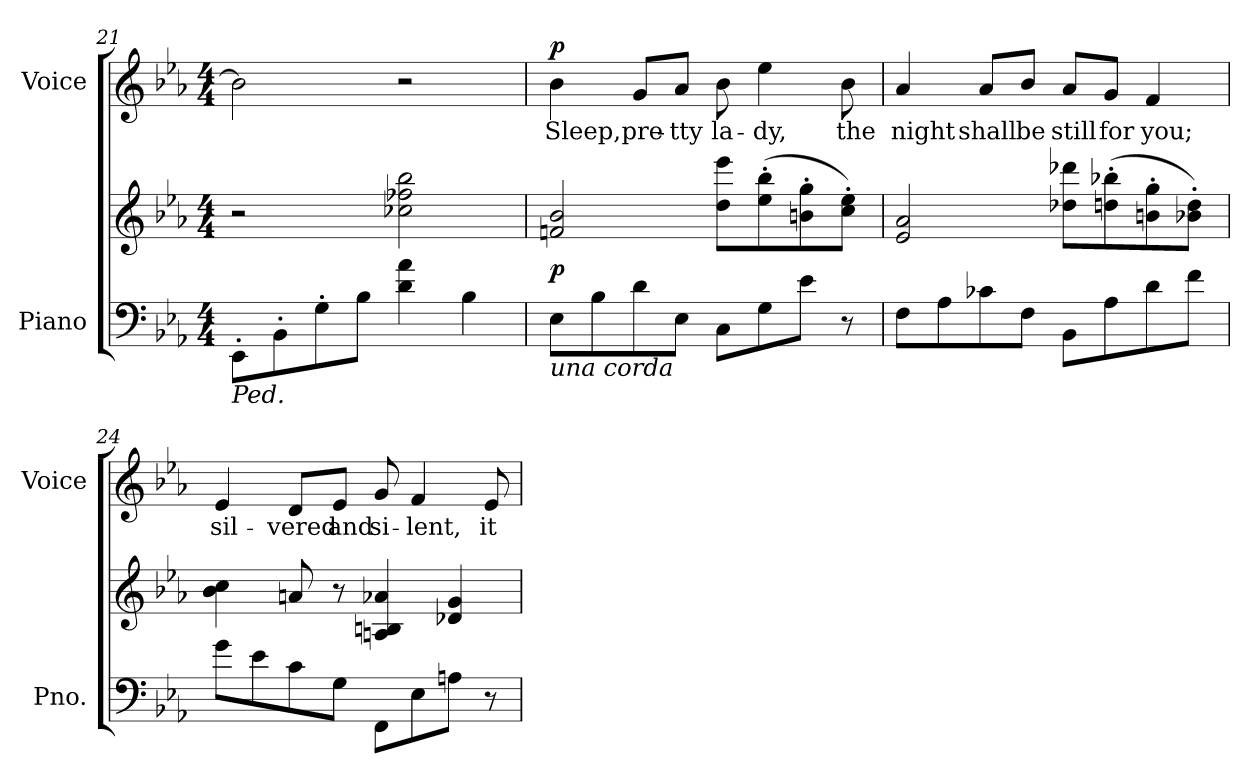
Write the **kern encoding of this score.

**kern	**kern	**dynam	**kern	**text	**dynam
*part2	*part2	*part2	*part1	*part1	*part1
*staff3	*staff2	*staff2/3	*staff1	*staff1	*staff1
*I"Piano	*	*	*I"Voice	*	*
*I'Pno.	*	*	*I'Voice	*	*
*clefF4	*clefG2	*	*clefG2	*	*
*k[b-e-a-]	*k[b-e-a-]	*	*k[b-e-a-]	*	*
*E-:	*E-:	*	*E-:	*	*
*M4/4	*M4/4	*	*M4/4	*	*
=21	=21	=21	=21	=21	=21
!LO:TX:b:i:t=Ped.	!	!	!	!	!
8EE-'i\L	2r	.	2b-i\]	.	.
8BB-'i\	.	.	.	.	.
8G'i\	.	.	.	.	.
8B-i\J	.	.	.	.	.
4di\ 4a-i	2cc-Xi\ 2ff-Xi 2bb-i	.	2r	.	.
4B-i\	.	.	.	.	.
=22	=22	=22	=22	=22	=22
!LO:TX:b:i:t=una corda	!	!	!	!	!
!	!	!	!	!LO:LY:b:color=#000000	!
8E-i\L	2fni/ 2b-i	p	4b-i\	Sleep,	p
8B-i\	.	.	.	.	.
!	!	!	!	!LO:LY:b:color=#000000	!
8di\	.	.	8gi/L	pre-	.
!	!	!	!	!LO:LY:b:color=#000000	!
8E-i\J	.	.	8a-i/J	-tty	.
!	!	!	!	!LO:LY:b:color=#000000	!
8Ci\L	8ddi\ 8eee-iL	.	8b-i\	la-	.
!	!	!	!	!LO:LY:b:color=#000000	!
8Gi\	(8ee-i\' 8bb-i'	.	4ee-i\	-dy,	.
8e-i\J	8bni\' 8ggi'	.	.	.	.
!	!	!	!	!LO:LY:b:color=#000000	!
8r	8cci\' 8ee-i'J)	.	8b-i\	the	.
!!LO:LB:g=z
=23	=23	=23	=23	=23	=23
!	!	!	!	!LO:LY:b:color=#000000	!
8Fi\L	2e-i/ 2a-i	.	4a-i/	night	.
8A-i\	.	.	.	.	.
!	!	!	!	!LO:LY:b:color=#000000	!
8c-Xi\	.	.	8a-i/L	shall	.
!	!	!	!	!LO:LY:b:color=#000000	!
8Fi\J	.	.	8b-i/J	be	.
!	!	!	!	!LO:LY:b:color=#000000	!
8BB-i\L	8dd-Xi\ 8ddd-XiL	.	8a-i/L	still	.
!	!	!	!	!LO:LY:b:color=#000000	!
8A-i\	(8ddni\' 8bb-Xi'	.	8gi/J	for	.
!	!	!	!	!LO:LY:b:color=#000000	!
8di\	8bni\' 8ggi'	.	4fi/	you;	.
8fi\J	8b-Xi\' 8ddi'J)	.	.	.	.
=24	=24	=24	=24	=24	=24
!	!	!	!	!LO:LY:b:color=#000000	!
8gi\L	4b-i\ 4cci	.	4e-i/	sil-	.
8e-i\	.	.	.	.	.
!	!	!	!	!LO:LY:b:color=#000000	!
8ci\	8ani/	.	8di/L	-vered	.
!	!	!	!	!LO:LY:b:color=#000000	!
8Gi\J	8r	.	8e-i/J	and	.
!	!	!	!	!LO:LY:b:color=#000000	!
8FFi\L	4Ani/ 4Bni 4a-Xi	.	8gi/	si-	.
!	!	!	!	!LO:LY:b:color=#000000	!
8E-i\	.	.	4fi/	-lent,	.
8Ani\J	4d-Xi/ 4gi	.	.	.	.
!	!	!	!	!LO:LY:b:color=#000000	!
8r	.	.	8e-i/	it	.
=	=	=	=	=	=
*-	*-	*-	*-	*-	*-
